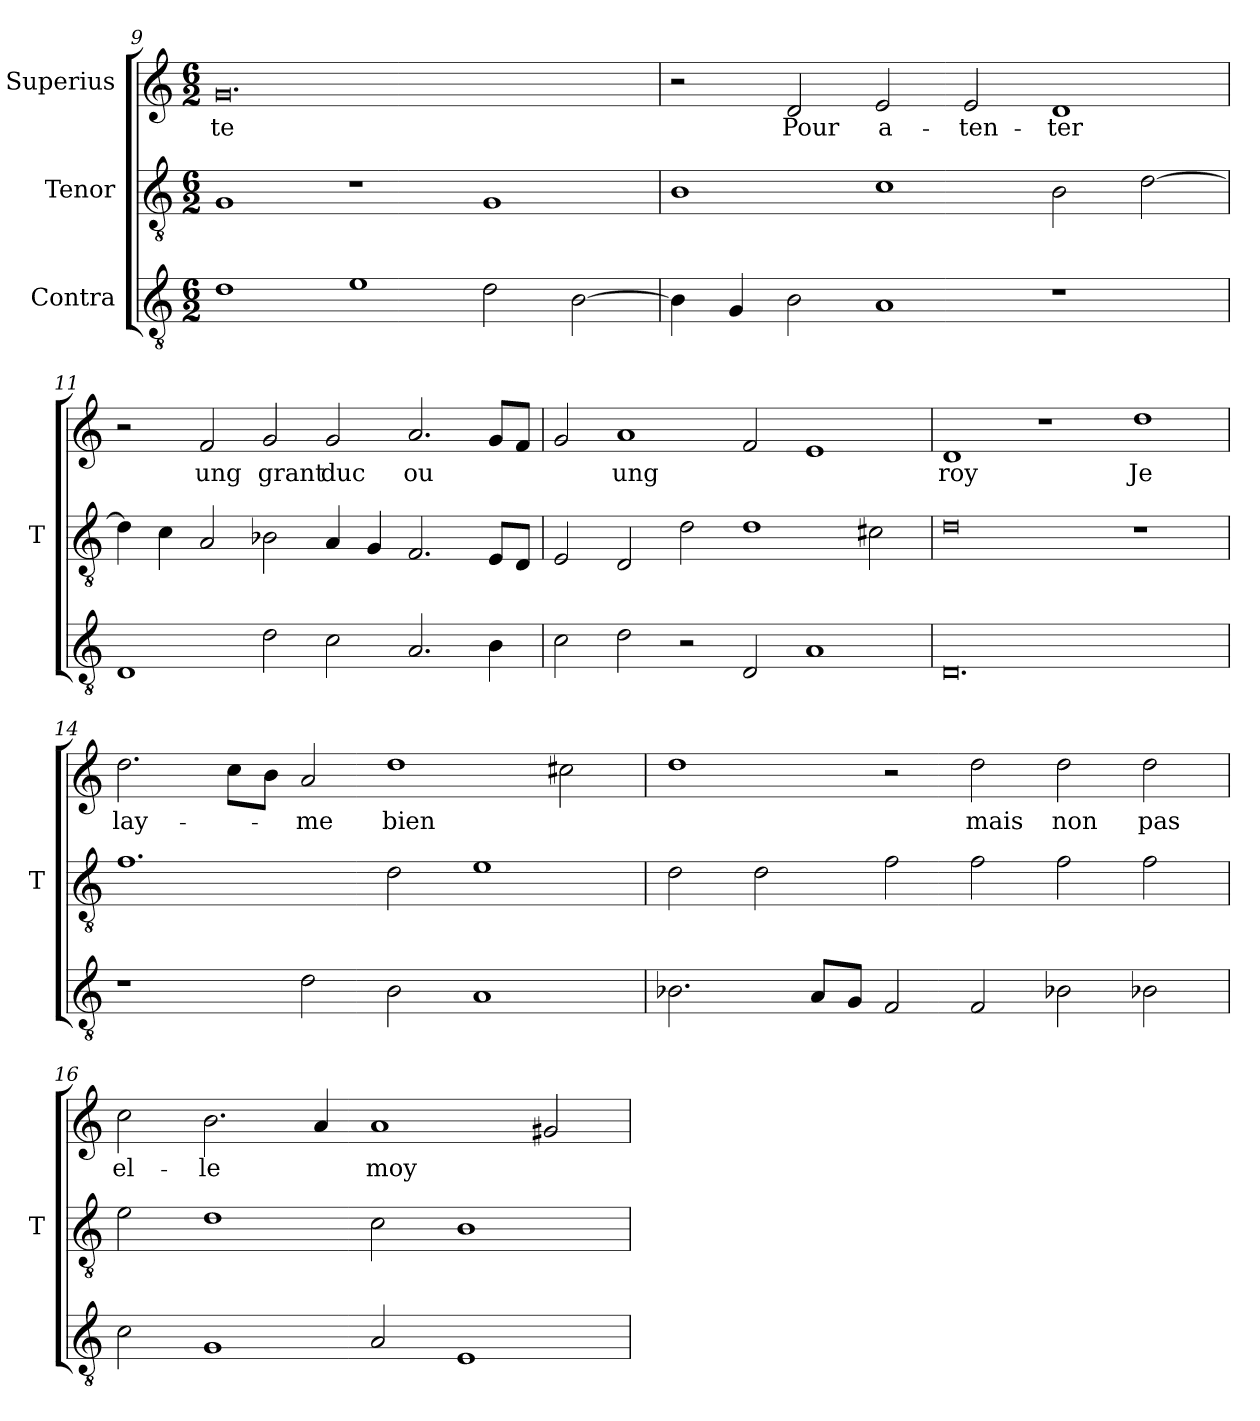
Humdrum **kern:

**kern	**kern	**kern	**text
*part3	*part2	*part1	*part1
*staff3	*staff2	*staff1	*staff1
*I"Contra	*I"Tenor	*I"Superius	*
*	*I'T	*	*
*clefGv2	*clefGv2	*clefG2	*
*M6/2	*M6/2	*M6/2	*
=9	=9	=9	=9
1d	1G	0.g	-te
1e	1r	.	.
2d	1G	.	.
[2B	.	.	.
=10	=10	=10	=10
4B]	1B	2r	.
4G	.	.	.
2B	.	2d	-Pour
1A	1c	2e	a-
.	.	2e	-ten-
1r	2B	1d	-ter
.	[2d	.	.
=11	=11	=11	=11
1D	4d]	2r	.
.	4c	.	.
.	2A	2f	-ung
2d	2B-X	2g	-grant
2c	4A	2g	-duc
.	4G	.	.
2.A	2.F	2.a	-ou
4B	8E/L	8g/L	.
.	8D/J	8f/J	.
=12	=12	=12	=12
2c	2E	2g	.
2d	2D	1a	-ung
2r	2d	.	.
2D	1d	2f	.
1A	.	1e	.
.	2c#X	.	.
=13	=13	=13	=13
0.D	0d	1d	-roy
.	.	1r	.
.	1r	1dd	-Je
=14	=14	=14	=14
1r	1.f	2.dd	lay-
.	.	8cc\L	.
.	.	8b\J	.
2d	.	2a	-me
2B	2d	1dd	-bien
1A	1e	.	.
.	.	2cc#X	.
=15	=15	=15	=15
2.B-X	2d	1dd	.
.	2d	.	.
8A/L	.	.	.
8G/J	.	.	.
2F	2f	2r	.
2F	2f	2dd	-mais
2B-X	2f	2dd	-non
2B-X	2f	2dd	-pas
=16	=16	=16	=16
2c	2e	2cc	el-
1G	1d	2.b	-le
.	.	4a	.
2A	2c	1a	-moy
1E	1B	.	.
.	.	2g#X	.
=	=	=	=
*-	*-	*-	*-
